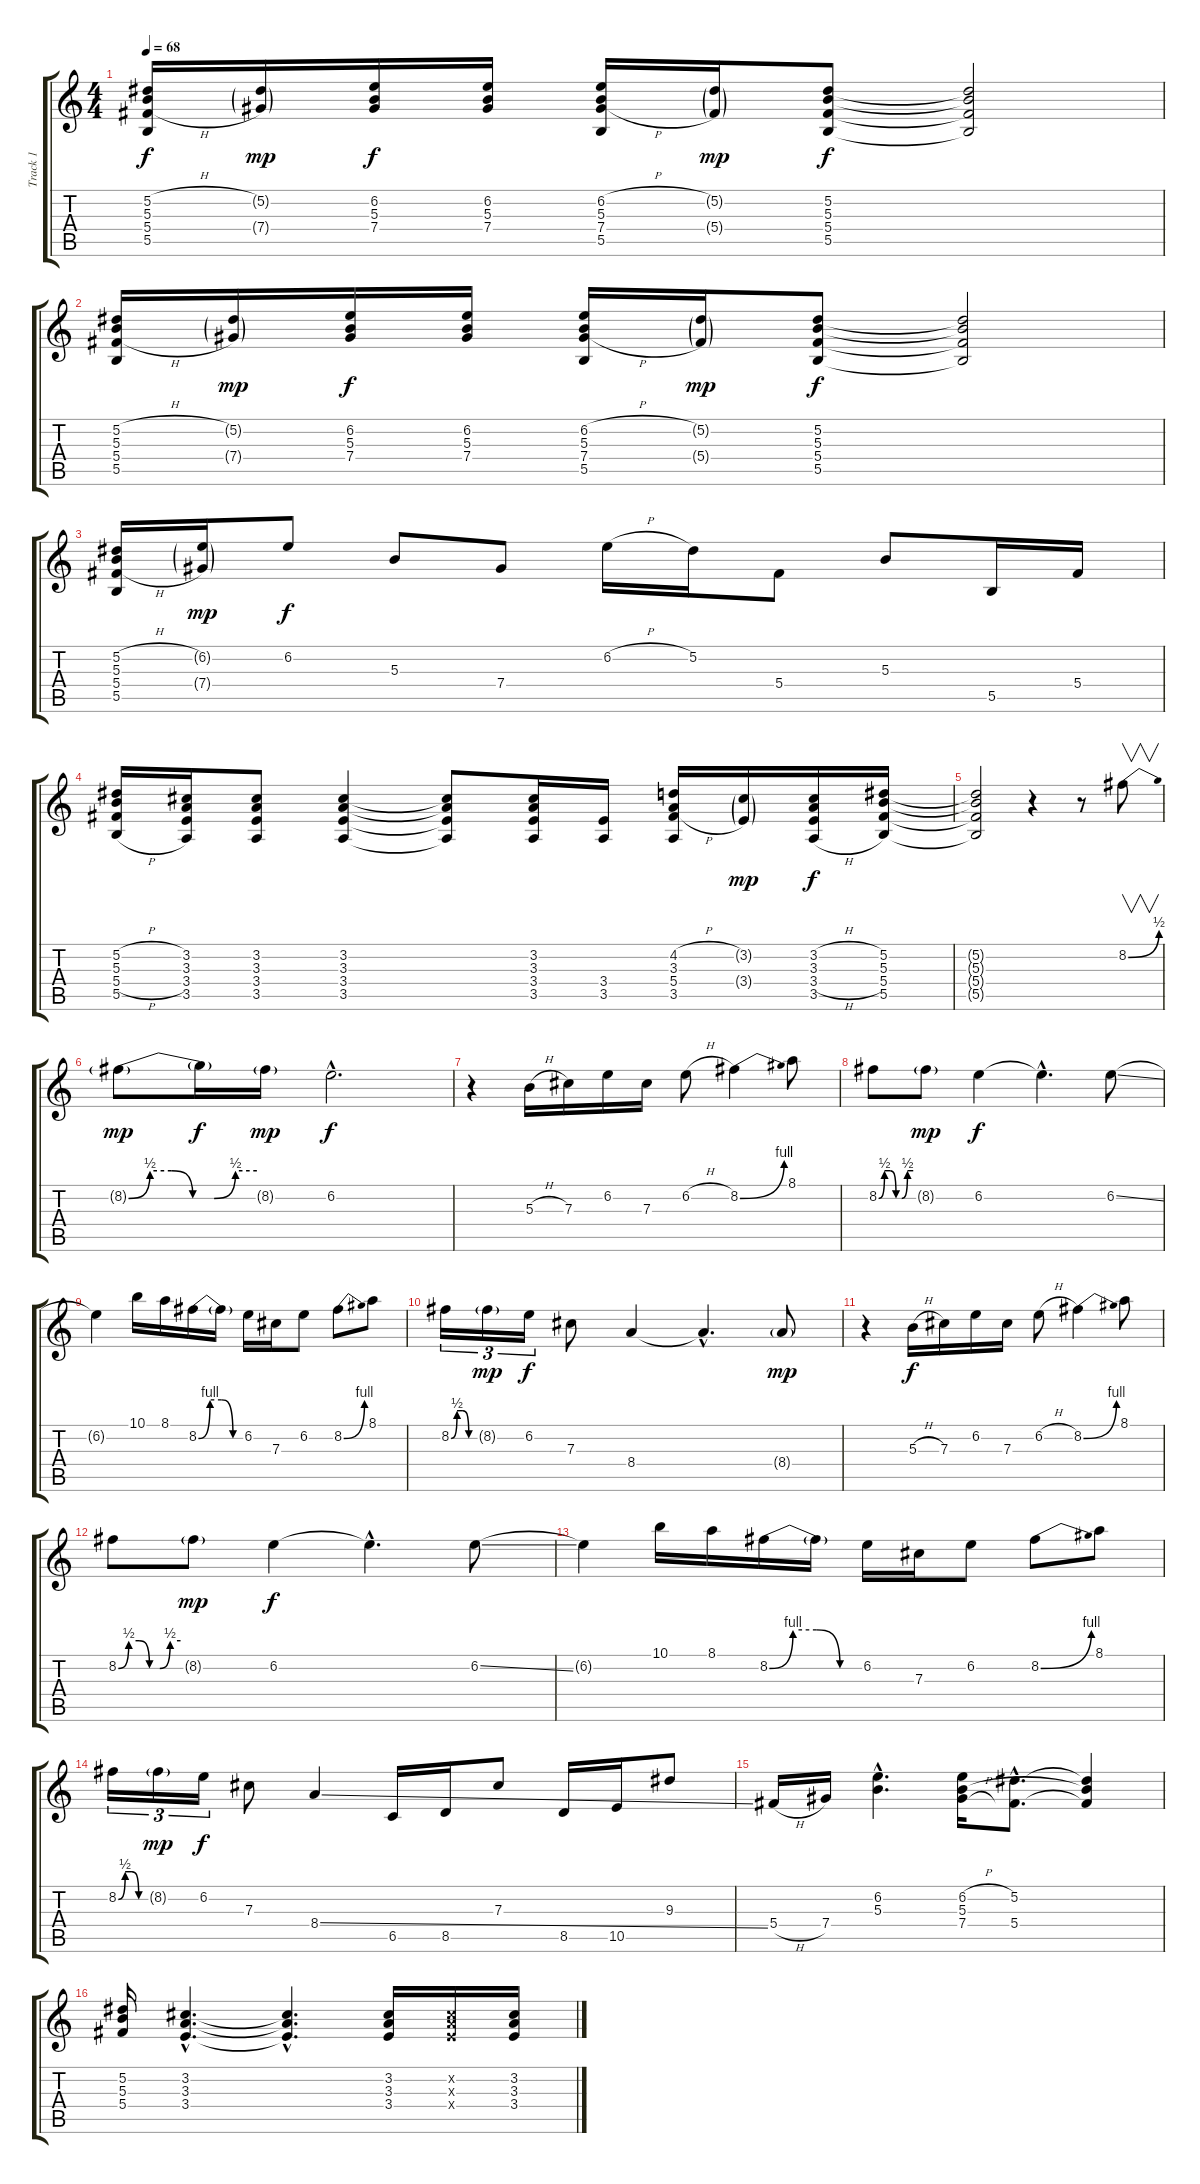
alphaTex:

\track ("Track 1" "Track 1") {instrument acousticguitarsteel}
\staff {score tabs}
\tuning (Db4 Bb3 Gb3 Db3 Gb2 Db2) {hide}
\ts (4 4)
\tempo 68
\clef g2
\ks c
(5.2{h} 5.3 5.4{h} 5.5).16{dy f instrument acousticguitarsteel} (5.2{g} 7.4{g}).16{dy mp} (6.2 5.3 7.4).16{dy f} (6.2 5.3 7.4).16 (6.2{h} 5.3 7.4{h} 5.5).16 (5.2{g} 5.4{g}).16{dy mp} (5.2 5.3 5.4 5.5).8{dy f} (5.2{t} 5.3{t} 5.4{t} 5.5{t}).2 |
(5.2{h} 5.3 5.4{h} 5.5).16 (5.2{g} 7.4{g}).16{dy mp} (6.2 5.3 7.4).16{dy f} (6.2 5.3 7.4).16 (6.2{h} 5.3 7.4{h} 5.5).16 (5.2{g} 5.4{g}).16{dy mp} (5.2 5.3 5.4 5.5).8{dy f} (5.2{t} 5.3{t} 5.4{t} 5.5{t}).2 |
(5.2{h} 5.3 5.4{h} 5.5).16 (6.2{g} 7.4{g}).16{dy mp} 6.2.8{dy f} 5.3.8 7.4.8 6.2{h}.16 5.2.16 5.4.8 5.3.8 5.5.16 5.4.16 |
(5.2{h} 5.3{h} 5.4{h} 5.5{h}).16 (3.2 3.3 3.4 3.5).16 (3.2 3.3 3.4 3.5).8 (3.2 3.3 3.4 3.5).4 (3.2{t} 3.3{t} 3.4{t} 3.5{t}).8 (3.2 3.3 3.4 3.5).16 (3.4 3.5).16 (4.2{h} 3.3 5.4{h} 3.5).16 (3.2{g} 3.4{g}).16{dy mp} (3.2{h} 3.3{h} 3.4{h} 3.5{h}).16{dy f} (5.2 5.3 5.4 5.5).16 |
(5.2{t} 5.3{t} 5.4{t} 5.5{t}).2 r.4 r.8 8.2{be (bend 0 0 60 2)}.8{v} |
8.2{be (custom 0 0 10 2 20 2 30 0 40 0 50 2 60 2) g}.8{dy mp} 8.2{t}.16{dy f} 8.2{g}.16{dy mp} 6.2{hac}.2{d dy f} |
r.4 5.3{h}.16 7.3.16 6.2.16 7.3.16 6.2{h}.8 8.2{be (bend 0 0 60 4)}.4 8.1.8 |
8.2{be (custom 0 0 10 2 20 2 30 0 40 0 50 2 60 2)}.8 8.2{g}.8{dy mp} 6.2.4{dy f} 6.2{hac t}.4{d} 6.2{ss}.8 |
6.2{t}.4 10.1.16 8.1.16 8.2{be (custom 0 0 15 4 30 4 45 0 60 0)}.16 8.2{t}.16 6.2.16 7.3.16 6.2.8 8.2{be (bend 0 0 60 4)}.8 8.1.8 |
8.2{be (custom 0 0 15 2 30 2 45 0 60 0)}.16{tu (3 2)} 8.2{g}.16{tu (3 2) dy mp} 6.2.16{tu (3 2) dy f} 7.3.8 8.4.4 8.4{hac t}.4{d} 8.4{g}.8{dy mp} |
r.4 5.3{h}.16{dy f} 7.3.16 6.2.16 7.3.16 6.2{h}.8 8.2{be (bend 0 0 60 4)}.4 8.1.8 |
8.2{be (custom 0 0 10 2 20 2 30 0 40 0 50 2 60 2)}.8 8.2{g}.8{dy mp} 6.2.4{dy f} 6.2{hac t}.4{d} 6.2{ss}.8 |
6.2{t}.4 10.1.16 8.1.16 8.2{be (custom 0 0 15 4 30 4 45 0 60 0)}.16 8.2{t}.16 6.2.16 7.3.16 6.2.8 8.2{be (bend 0 0 60 4)}.8 8.1.8 |
8.2{be (custom 0 0 15 2 30 2 45 0 60 0)}.16{tu (3 2)} 8.2{g}.16{tu (3 2) dy mp} 6.2.16{tu (3 2) dy f} 7.3.8 8.4{ss}.4 6.5.16 8.5.16 7.3.8 8.5.16 10.5.16 9.3.8 |
5.4{h}.16 7.4.16 (6.2{hac} 5.3{hac}).4{d} (6.2{h} 5.3 7.4{h}).16 (5.2{hac} 5.4{hac}).8{d} (5.2{t} 5.3{t} 5.4{t}).4 |
(5.2 5.3 5.4).16 (3.2{hac} 3.3{hac} 3.4{hac}).4{d} (3.2{hac t} 3.3{hac t} 3.4{hac t}).4{d} (3.2 3.3 3.4).16 (3.2{x} 3.3{x} 3.4{x}).16 (3.2 3.3 3.4).16
